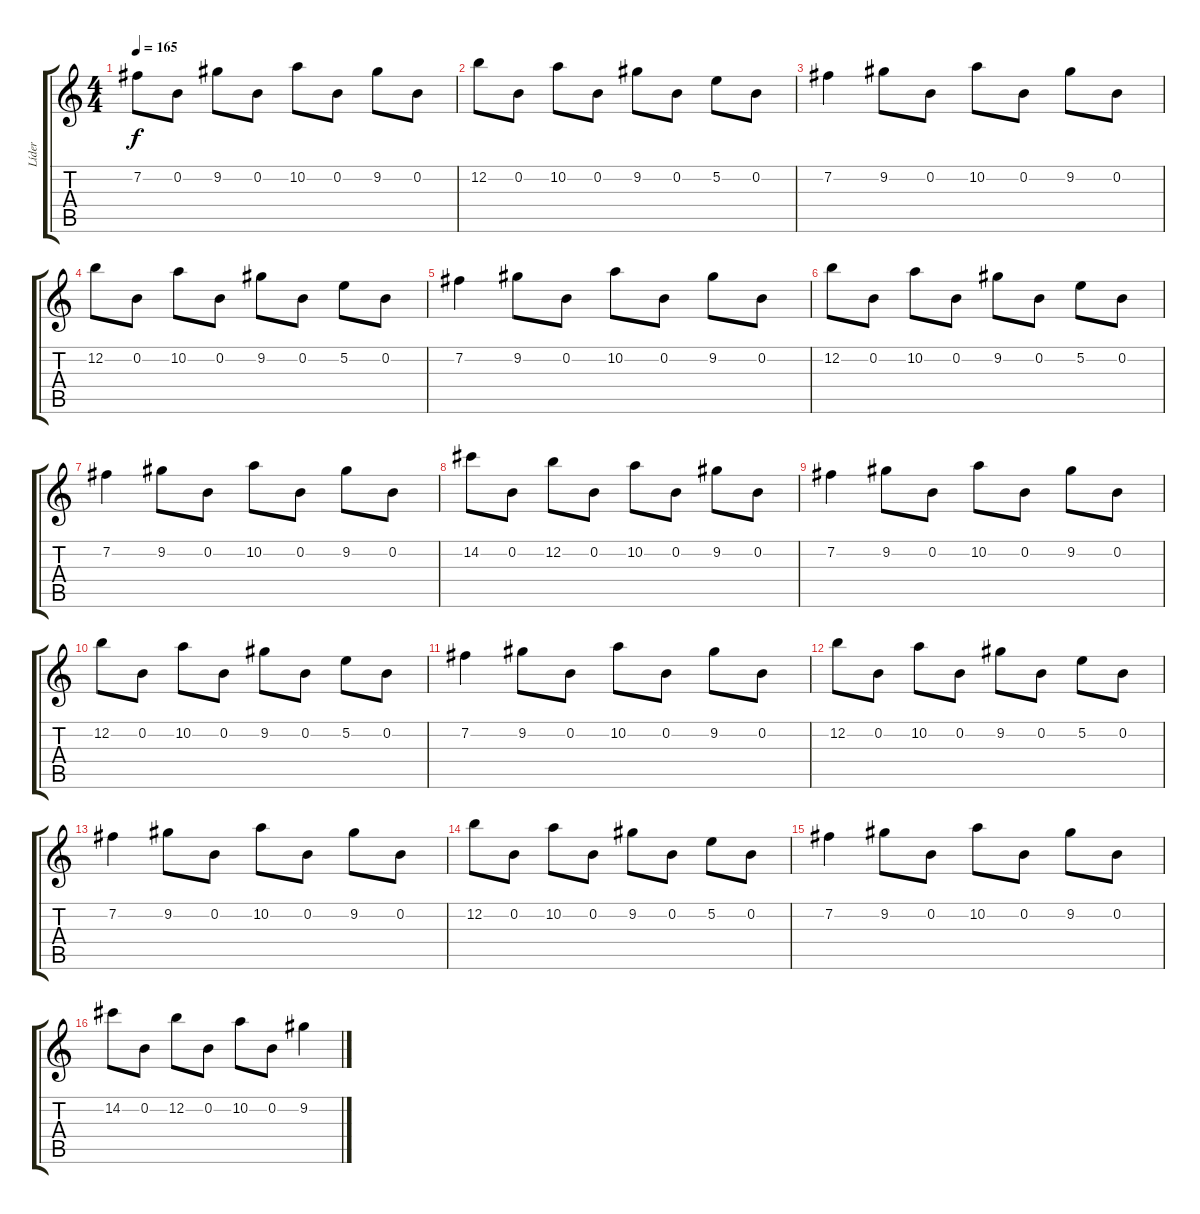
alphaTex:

\track ("Líder" "Líder") {instrument electricguitarclean}
\staff {score tabs}
\tuning (E4 B3 G3 D3 A2 E2) {hide}
\ts (4 4)
\tempo 165
\clef g2
\ks c
7.2.8{dy f} 0.2.8 9.2.8 0.2.8 10.2.8 0.2.8 9.2.8 0.2.8 |
12.2.8 0.2.8 10.2.8 0.2.8 9.2.8 0.2.8 5.2.8 0.2.8 |
7.2.4 9.2.8 0.2.8 10.2.8 0.2.8 9.2.8 0.2.8 |
12.2.8 0.2.8 10.2.8 0.2.8 9.2.8 0.2.8 5.2.8 0.2.8 |
7.2.4 9.2.8 0.2.8 10.2.8 0.2.8 9.2.8 0.2.8 |
12.2.8 0.2.8 10.2.8 0.2.8 9.2.8 0.2.8 5.2.8 0.2.8 |
7.2.4 9.2.8 0.2.8 10.2.8 0.2.8 9.2.8 0.2.8 |
14.2.8 0.2.8 12.2.8 0.2.8 10.2.8 0.2.8 9.2.8 0.2.8 |
7.2.4 9.2.8 0.2.8 10.2.8 0.2.8 9.2.8 0.2.8 |
12.2.8 0.2.8 10.2.8 0.2.8 9.2.8 0.2.8 5.2.8 0.2.8 |
7.2.4 9.2.8 0.2.8 10.2.8 0.2.8 9.2.8 0.2.8 |
12.2.8 0.2.8 10.2.8 0.2.8 9.2.8 0.2.8 5.2.8 0.2.8 |
7.2.4 9.2.8 0.2.8 10.2.8 0.2.8 9.2.8 0.2.8 |
12.2.8 0.2.8 10.2.8 0.2.8 9.2.8 0.2.8 5.2.8 0.2.8 |
7.2.4 9.2.8 0.2.8 10.2.8 0.2.8 9.2.8 0.2.8 |
14.2.8 0.2.8 12.2.8 0.2.8 10.2.8 0.2.8 9.2.4
